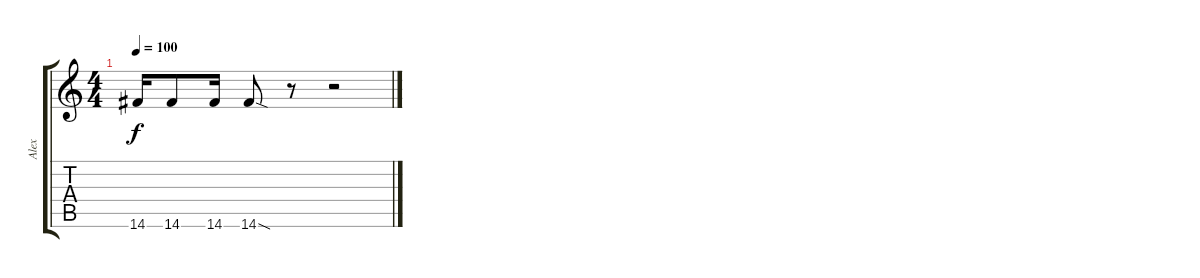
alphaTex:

\track ("Alex" "Alex") {instrument overdrivenguitar}
\staff {score tabs}
\tuning (E4 B3 G3 D3 A2 E2) {hide}
\ts (4 4)
\tempo 100
\clef g2
\ks c
14.6.16{dy f} 14.6.8 14.6.16 14.6{sod}.8 r.8 r.2
